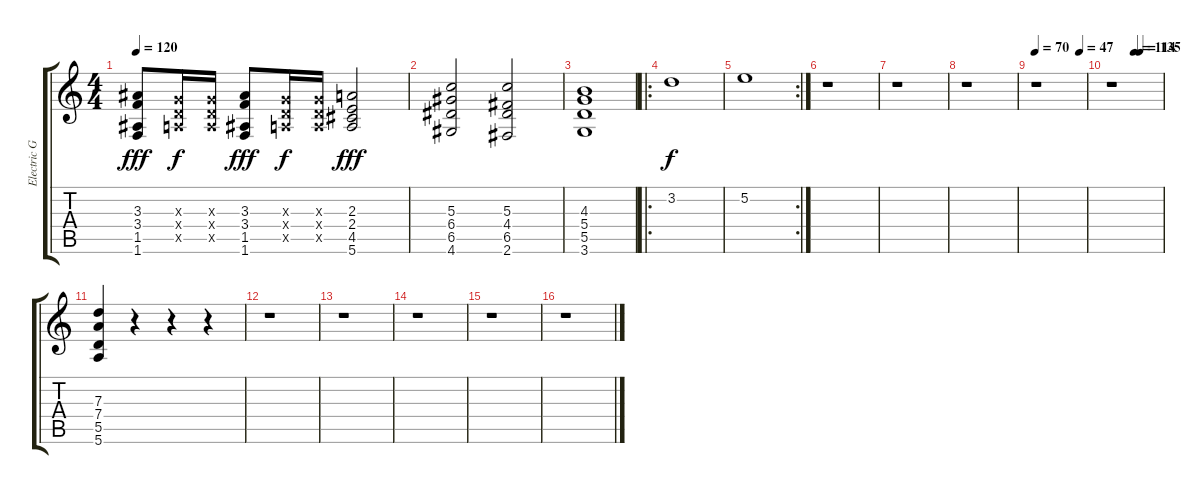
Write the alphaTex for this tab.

\track ("Electric Guitar (lead)" "Electric G") {instrument overdrivenguitar}
\staff {score tabs}
\tuning (E4 B3 G3 D3 A2 E2) {hide}
\ts (4 4)
\tempo 120
\clef g2
\ks c
(3.3 3.4 1.5 1.6).8{dy fff} (0.3{x} 0.4{x} 0.5{x}).16{dy f} (0.3{x} 0.4{x} 0.5{x}).16 (3.3 3.4 1.5 1.6).8{dy fff} (0.3{x} 0.4{x} 0.5{x}).16{dy f} (0.3{x} 0.4{x} 0.5{x}).16 (2.3 2.4 4.5 5.6).2{dy fff} |
(5.3 6.4 6.5 4.6).2 (5.3 4.4 6.5 2.6).2 |
(4.3 5.4 5.5 3.6).1 |
\ro
3.2.1{dy f balance 14} |
\rc 2
5.2.1 |
r.1 |
r.1 |
r.1 |
\tempo 70
\tempo (47 0.875)
r.1 |
\tempo (114 0.4583333333333333)
\tempo (135 0.5625)
r.1 |
(7.3 7.4 5.5 5.6).4{volume 16 instrument overdrivenguitar} r.4 r.4 r.4 |
r.1 |
r.1 |
r.1 |
r.1 |
r.1
